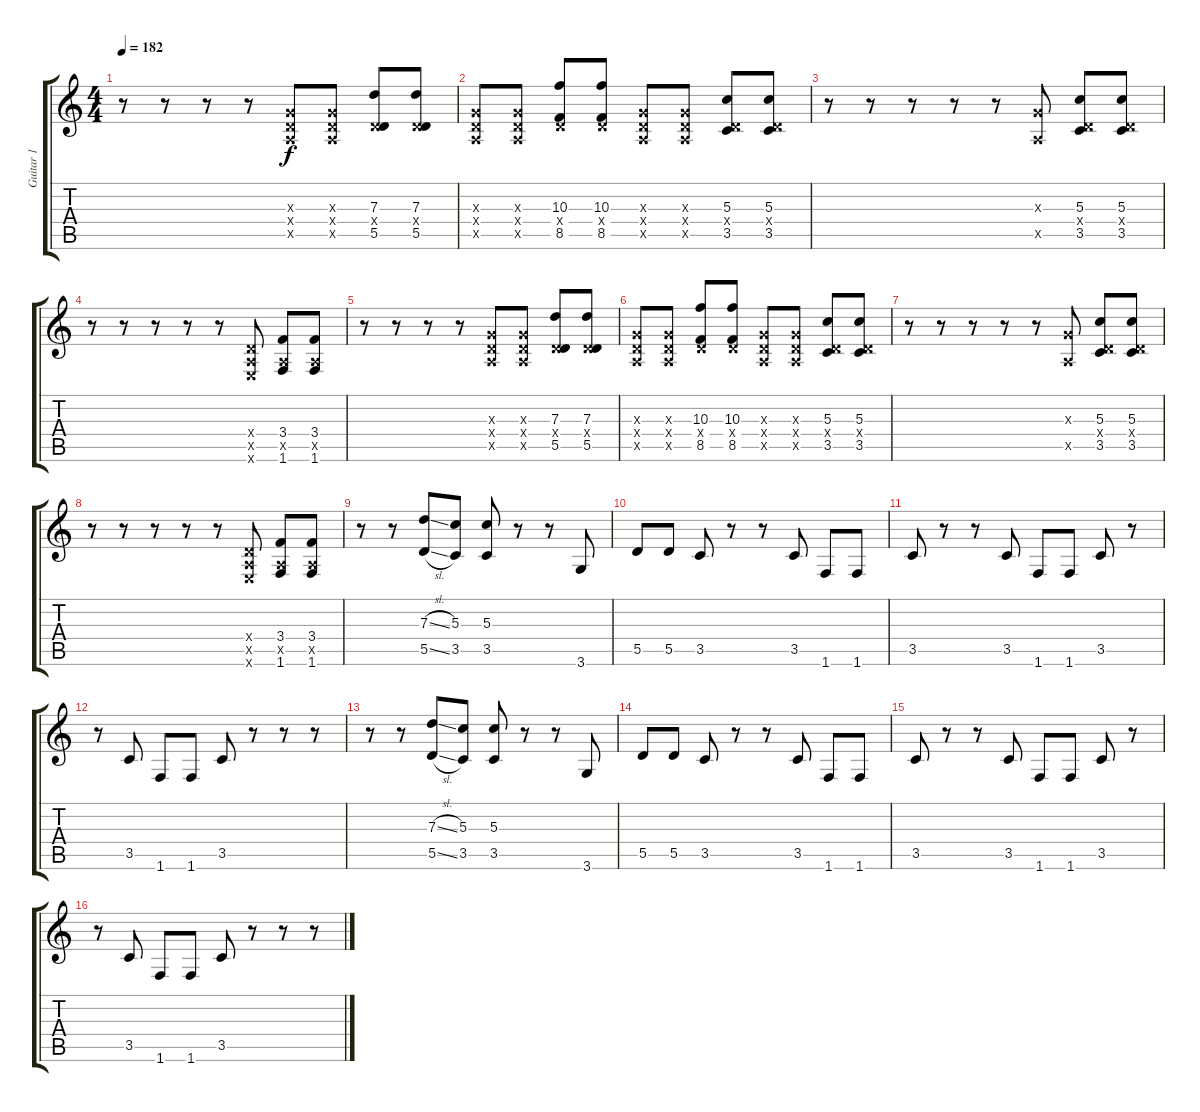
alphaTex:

\track ("Guitar 1" "Guitar 1") {instrument electricguitarjazz}
\staff {score tabs}
\tuning (E4 B3 G3 D3 A2 E2) {hide}
\ts (4 4)
\tempo 182
\clef g2
\ks c
r.8{dy f} r.8 r.8 r.8 (0.3{x} 0.4{x} 0.5{x}).8 (0.3{x} 0.4{x} 0.5{x}).8 (7.3 0.4{x} 5.5).8 (7.3 0.4{x} 5.5).8 |
(0.3{x} 0.4{x} 0.5{x}).8 (0.3{x} 0.4{x} 0.5{x}).8 (10.3 0.4{x} 8.5).8 (10.3 0.4{x} 8.5).8 (0.3{x} 0.4{x} 0.5{x}).8 (0.3{x} 0.4{x} 0.5{x}).8 (5.3 0.4{x} 3.5).8 (5.3 0.4{x} 3.5).8 |
r.8 r.8 r.8 r.8 r.8 (0.3{x} 0.5{x}).8 (5.3 0.4{x} 3.5).8 (5.3 0.4{x} 3.5).8 |
r.8 r.8 r.8 r.8 r.8 (0.4{x} 0.5{x} 0.6{x}).8 (3.4 0.5{x} 1.6).8 (3.4 0.5{x} 1.6).8 |
r.8 r.8 r.8 r.8 (0.3{x} 0.4{x} 0.5{x}).8 (0.3{x} 0.4{x} 0.5{x}).8 (7.3 0.4{x} 5.5).8 (7.3 0.4{x} 5.5).8 |
(0.3{x} 0.4{x} 0.5{x}).8 (0.3{x} 0.4{x} 0.5{x}).8 (10.3 0.4{x} 8.5).8 (10.3 0.4{x} 8.5).8 (0.3{x} 0.4{x} 0.5{x}).8 (0.3{x} 0.4{x} 0.5{x}).8 (5.3 0.4{x} 3.5).8 (5.3 0.4{x} 3.5).8 |
r.8 r.8 r.8 r.8 r.8 (0.3{x} 0.5{x}).8 (5.3 0.4{x} 3.5).8 (5.3 0.4{x} 3.5).8 |
r.8 r.8 r.8 r.8 r.8 (0.4{x} 0.5{x} 0.6{x}).8 (3.4 0.5{x} 1.6).8 (3.4 0.5{x} 1.6).8 |
r.8 r.8 (7.3{sl} 5.5{sl}).8 (5.3 3.5).8 (5.3 3.5).8 r.8 r.8 3.6.8 |
5.5.8 5.5.8 3.5.8 r.8 r.8 3.5.8 1.6.8 1.6.8 |
3.5.8 r.8 r.8 3.5.8 1.6.8 1.6.8 3.5.8 r.8 |
r.8 3.5.8 1.6.8 1.6.8 3.5.8 r.8 r.8 r.8 |
r.8 r.8 (7.3{sl} 5.5{sl}).8 (5.3 3.5).8 (5.3 3.5).8 r.8 r.8 3.6.8 |
5.5.8 5.5.8 3.5.8 r.8 r.8 3.5.8 1.6.8 1.6.8 |
3.5.8 r.8 r.8 3.5.8 1.6.8 1.6.8 3.5.8 r.8 |
r.8 3.5.8 1.6.8 1.6.8 3.5.8 r.8 r.8 r.8
